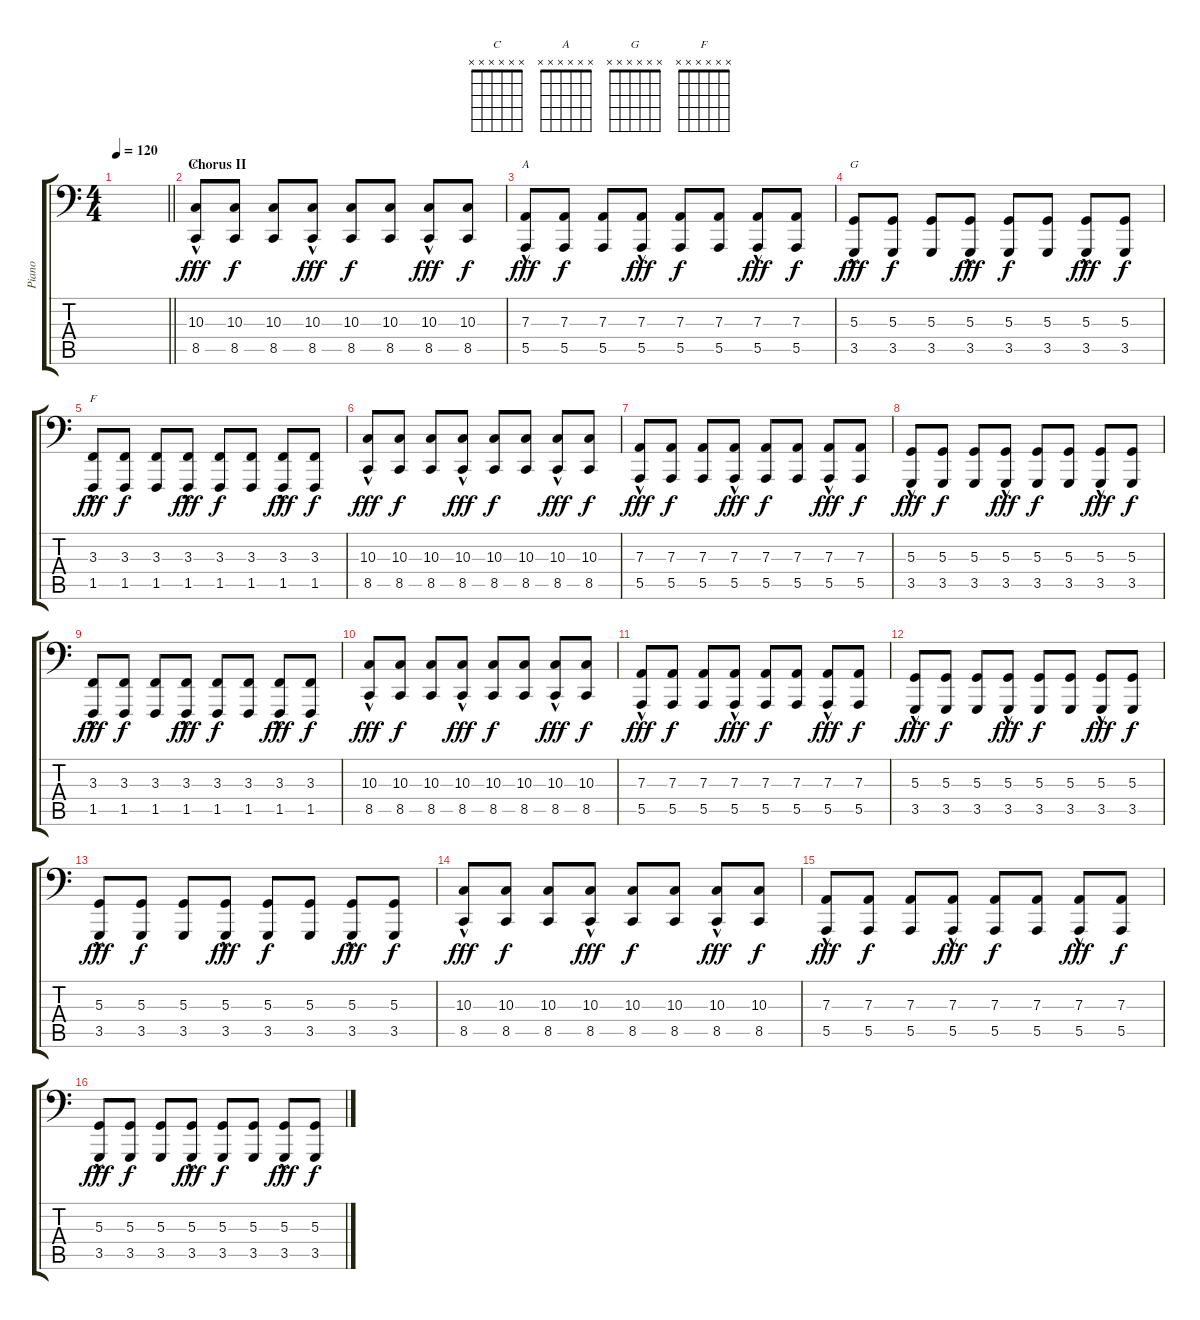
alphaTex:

\track ("Piano" "Piano") {instrument acousticgrandpiano}
\staff {score tabs}
\tuning (B2 Gb2 D2 A1 E1 B0) {hide}
\chord ("C" x x x x x x)
\chord ("A" x x x x x x)
\chord ("G" x x x x x x)
\chord ("F" x x x x x x)
\ts (4 4)
\tempo 120
\clef f4
\barLineRight lightlight
\ks c
|
\section ("" "Chorus II")
(10.3{hac} 8.5{hac}).8{ch "C" dy fff} (10.3 8.5).8{dy f} (10.3 8.5).8 (10.3{hac} 8.5{hac}).8{dy fff} (10.3 8.5).8{dy f} (10.3 8.5).8 (10.3{hac} 8.5{hac}).8{dy fff} (10.3 8.5).8{dy f} |
(7.3{hac} 5.5{hac}).8{ch "A" dy fff} (7.3 5.5).8{dy f} (7.3 5.5).8 (7.3{hac} 5.5{hac}).8{dy fff} (7.3 5.5).8{dy f} (7.3 5.5).8 (7.3{hac} 5.5{hac}).8{dy fff} (7.3 5.5).8{dy f} |
(5.3{hac} 3.5{hac}).8{ch "G" dy fff} (5.3 3.5).8{dy f} (5.3 3.5).8 (5.3{hac} 3.5{hac}).8{dy fff} (5.3 3.5).8{dy f} (5.3 3.5).8 (5.3{hac} 3.5{hac}).8{dy fff} (5.3 3.5).8{dy f} |
(3.3{hac} 1.5{hac}).8{ch "F" dy fff} (3.3 1.5).8{dy f} (3.3 1.5).8 (3.3{hac} 1.5{hac}).8{dy fff} (3.3 1.5).8{dy f} (3.3 1.5).8 (3.3{hac} 1.5{hac}).8{dy fff} (3.3 1.5).8{dy f} |
(10.3{hac} 8.5{hac}).8{dy fff} (10.3 8.5).8{dy f} (10.3 8.5).8 (10.3{hac} 8.5{hac}).8{dy fff} (10.3 8.5).8{dy f} (10.3 8.5).8 (10.3{hac} 8.5{hac}).8{dy fff} (10.3 8.5).8{dy f} |
(7.3{hac} 5.5{hac}).8{dy fff} (7.3 5.5).8{dy f} (7.3 5.5).8 (7.3{hac} 5.5{hac}).8{dy fff} (7.3 5.5).8{dy f} (7.3 5.5).8 (7.3{hac} 5.5{hac}).8{dy fff} (7.3 5.5).8{dy f} |
(5.3{hac} 3.5{hac}).8{dy fff} (5.3 3.5).8{dy f} (5.3 3.5).8 (5.3{hac} 3.5{hac}).8{dy fff} (5.3 3.5).8{dy f} (5.3 3.5).8 (5.3{hac} 3.5{hac}).8{dy fff} (5.3 3.5).8{dy f} |
(3.3{hac} 1.5{hac}).8{dy fff} (3.3 1.5).8{dy f} (3.3 1.5).8 (3.3{hac} 1.5{hac}).8{dy fff} (3.3 1.5).8{dy f} (3.3 1.5).8 (3.3{hac} 1.5{hac}).8{dy fff} (3.3 1.5).8{dy f} |
(10.3{hac} 8.5{hac}).8{dy fff} (10.3 8.5).8{dy f} (10.3 8.5).8 (10.3{hac} 8.5{hac}).8{dy fff} (10.3 8.5).8{dy f} (10.3 8.5).8 (10.3{hac} 8.5{hac}).8{dy fff} (10.3 8.5).8{dy f} |
(7.3{hac} 5.5{hac}).8{dy fff} (7.3 5.5).8{dy f} (7.3 5.5).8 (7.3{hac} 5.5{hac}).8{dy fff} (7.3 5.5).8{dy f} (7.3 5.5).8 (7.3{hac} 5.5{hac}).8{dy fff} (7.3 5.5).8{dy f} |
(5.3{hac} 3.5{hac}).8{dy fff} (5.3 3.5).8{dy f} (5.3 3.5).8 (5.3{hac} 3.5{hac}).8{dy fff} (5.3 3.5).8{dy f} (5.3 3.5).8 (5.3{hac} 3.5{hac}).8{dy fff} (5.3 3.5).8{dy f} |
(5.3{hac} 3.5{hac}).8{dy fff} (5.3 3.5).8{dy f} (5.3 3.5).8 (5.3{hac} 3.5{hac}).8{dy fff} (5.3 3.5).8{dy f} (5.3 3.5).8 (5.3{hac} 3.5{hac}).8{dy fff} (5.3 3.5).8{dy f} |
(10.3{hac} 8.5{hac}).8{dy fff} (10.3 8.5).8{dy f} (10.3 8.5).8 (10.3{hac} 8.5{hac}).8{dy fff} (10.3 8.5).8{dy f} (10.3 8.5).8 (10.3{hac} 8.5{hac}).8{dy fff} (10.3 8.5).8{dy f} |
(7.3{hac} 5.5{hac}).8{dy fff} (7.3 5.5).8{dy f} (7.3 5.5).8 (7.3{hac} 5.5{hac}).8{dy fff} (7.3 5.5).8{dy f} (7.3 5.5).8 (7.3{hac} 5.5{hac}).8{dy fff} (7.3 5.5).8{dy f} |
(5.3{hac} 3.5{hac}).8{dy fff} (5.3 3.5).8{dy f} (5.3 3.5).8 (5.3{hac} 3.5{hac}).8{dy fff} (5.3 3.5).8{dy f} (5.3 3.5).8 (5.3{hac} 3.5{hac}).8{dy fff} (5.3 3.5).8{dy f}
